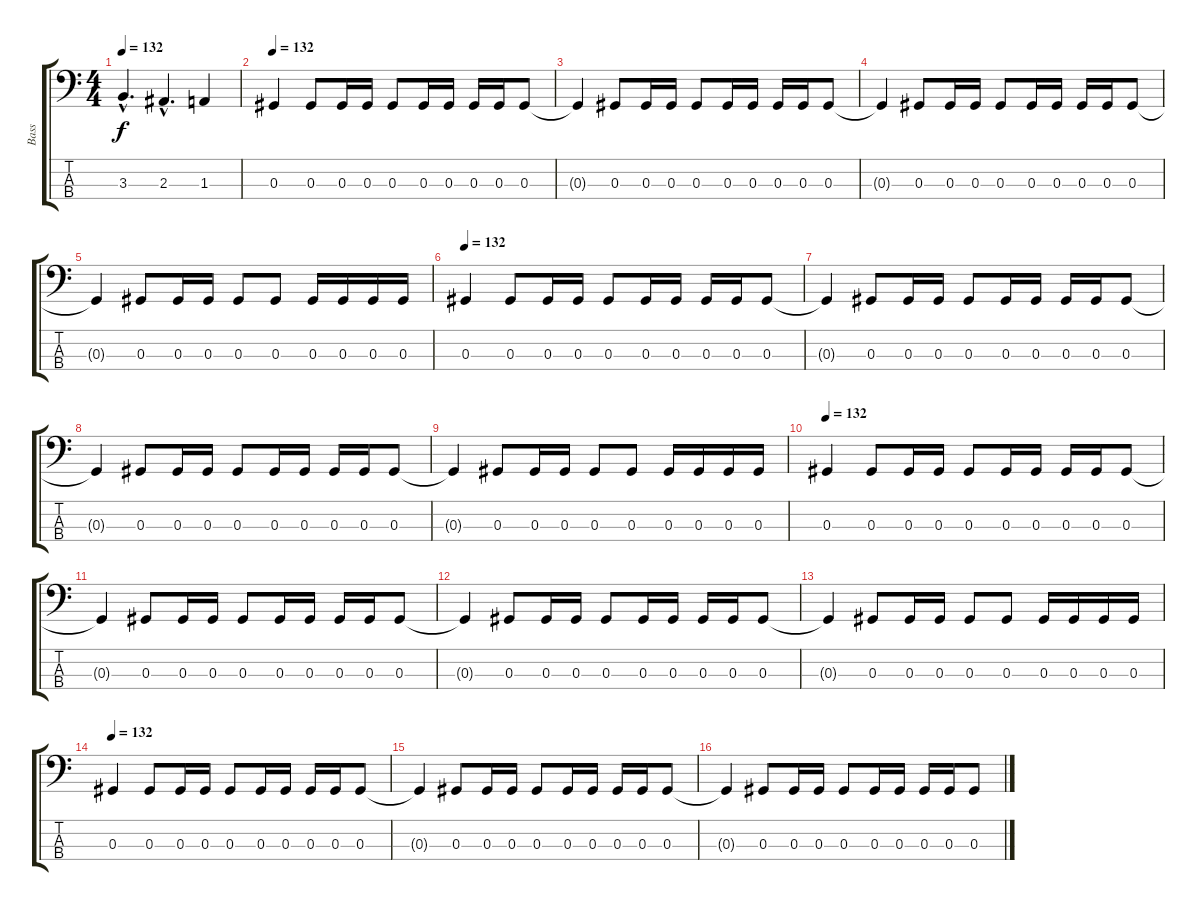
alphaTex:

\track ("Bass" "Bass") {instrument electricbasspick}
\staff {score tabs}
\tuning (Gb2 Db2 Ab1 Eb1) {hide}
\ts (4 4)
\tempo 132
\clef f4
\ks c
3.3{hac}.4{d dy f} 2.3{hac}.4{d} 1.3.4 |
\tempo 132
0.3.4 0.3.8 0.3.16 0.3.16 0.3.8 0.3.16 0.3.16 0.3.16 0.3.16 0.3.8 |
0.3{t}.4 0.3.8 0.3.16 0.3.16 0.3.8 0.3.16 0.3.16 0.3.16 0.3.16 0.3.8 |
0.3{t}.4 0.3.8 0.3.16 0.3.16 0.3.8 0.3.16 0.3.16 0.3.16 0.3.16 0.3.8 |
0.3{t}.4 0.3.8 0.3.16 0.3.16 0.3.8 0.3.8 0.3.16 0.3.16 0.3.16 0.3.16 |
\tempo 132
0.3.4 0.3.8 0.3.16 0.3.16 0.3.8 0.3.16 0.3.16 0.3.16 0.3.16 0.3.8 |
0.3{t}.4 0.3.8 0.3.16 0.3.16 0.3.8 0.3.16 0.3.16 0.3.16 0.3.16 0.3.8 |
0.3{t}.4 0.3.8 0.3.16 0.3.16 0.3.8 0.3.16 0.3.16 0.3.16 0.3.16 0.3.8 |
0.3{t}.4 0.3.8 0.3.16 0.3.16 0.3.8 0.3.8 0.3.16 0.3.16 0.3.16 0.3.16 |
\tempo 132
0.3.4 0.3.8 0.3.16 0.3.16 0.3.8 0.3.16 0.3.16 0.3.16 0.3.16 0.3.8 |
0.3{t}.4 0.3.8 0.3.16 0.3.16 0.3.8 0.3.16 0.3.16 0.3.16 0.3.16 0.3.8 |
0.3{t}.4 0.3.8 0.3.16 0.3.16 0.3.8 0.3.16 0.3.16 0.3.16 0.3.16 0.3.8 |
0.3{t}.4 0.3.8 0.3.16 0.3.16 0.3.8 0.3.8 0.3.16 0.3.16 0.3.16 0.3.16 |
\tempo 132
0.3.4 0.3.8 0.3.16 0.3.16 0.3.8 0.3.16 0.3.16 0.3.16 0.3.16 0.3.8 |
0.3{t}.4 0.3.8 0.3.16 0.3.16 0.3.8 0.3.16 0.3.16 0.3.16 0.3.16 0.3.8 |
0.3{t}.4 0.3.8 0.3.16 0.3.16 0.3.8 0.3.16 0.3.16 0.3.16 0.3.16 0.3.8
